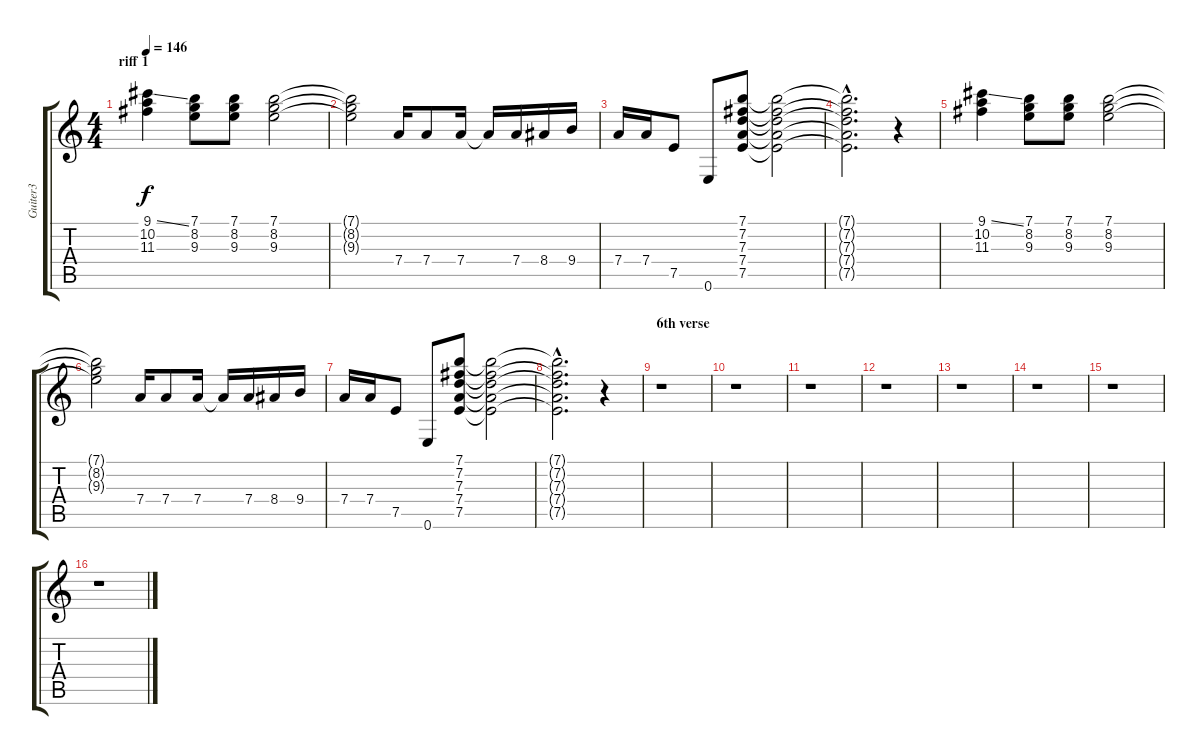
\track ("Guiter3" "Guiter3") {instrument distortionguitar}
\staff {score tabs}
\tuning (E4 B3 G3 D3 A2 E2) {hide}
\ts (4 4)
\section ("" "riff 1")
\tempo 146
\clef g2
\ks c
(9.1{ss} 10.2 11.3).4{dy f volume 12 instrument overdrivenguitar} (7.1 8.2 9.3).8 (7.1 8.2 9.3).8 (7.1 8.2 9.3).2 |
(7.1{t} 8.2{t} 9.3{t}).2 7.4.16 7.4.8 7.4.16 7.4{t}.16 7.4.16 8.4.16 9.4.16 |
7.4.16 7.4.16 7.5.8 0.6.8 (7.1 7.2 7.3 7.4 7.5).8 (7.1{t} 7.2{t} 7.3{t} 7.4{t} 7.5{t}).2 |
(7.1{hac t} 7.2{hac t} 7.3{hac t} 7.4{hac t} 7.5{hac t}).2{d} r.4 |
(9.1{ss} 10.2 11.3).4 (7.1 8.2 9.3).8 (7.1 8.2 9.3).8 (7.1 8.2 9.3).2 |
(7.1{t} 8.2{t} 9.3{t}).2 7.4.16 7.4.8 7.4.16 7.4{t}.16 7.4.16 8.4.16 9.4.16 |
7.4.16 7.4.16 7.5.8 0.6.8 (7.1 7.2 7.3 7.4 7.5).8 (7.1{t} 7.2{t} 7.3{t} 7.4{t} 7.5{t}).2 |
(7.1{hac t} 7.2{hac t} 7.3{hac t} 7.4{hac t} 7.5{hac t}).2{d} r.4 |
\section ("" "6th verse")
r.1 |
r.1 |
r.1 |
r.1 |
r.1 |
r.1 |
r.1 |
r.1
